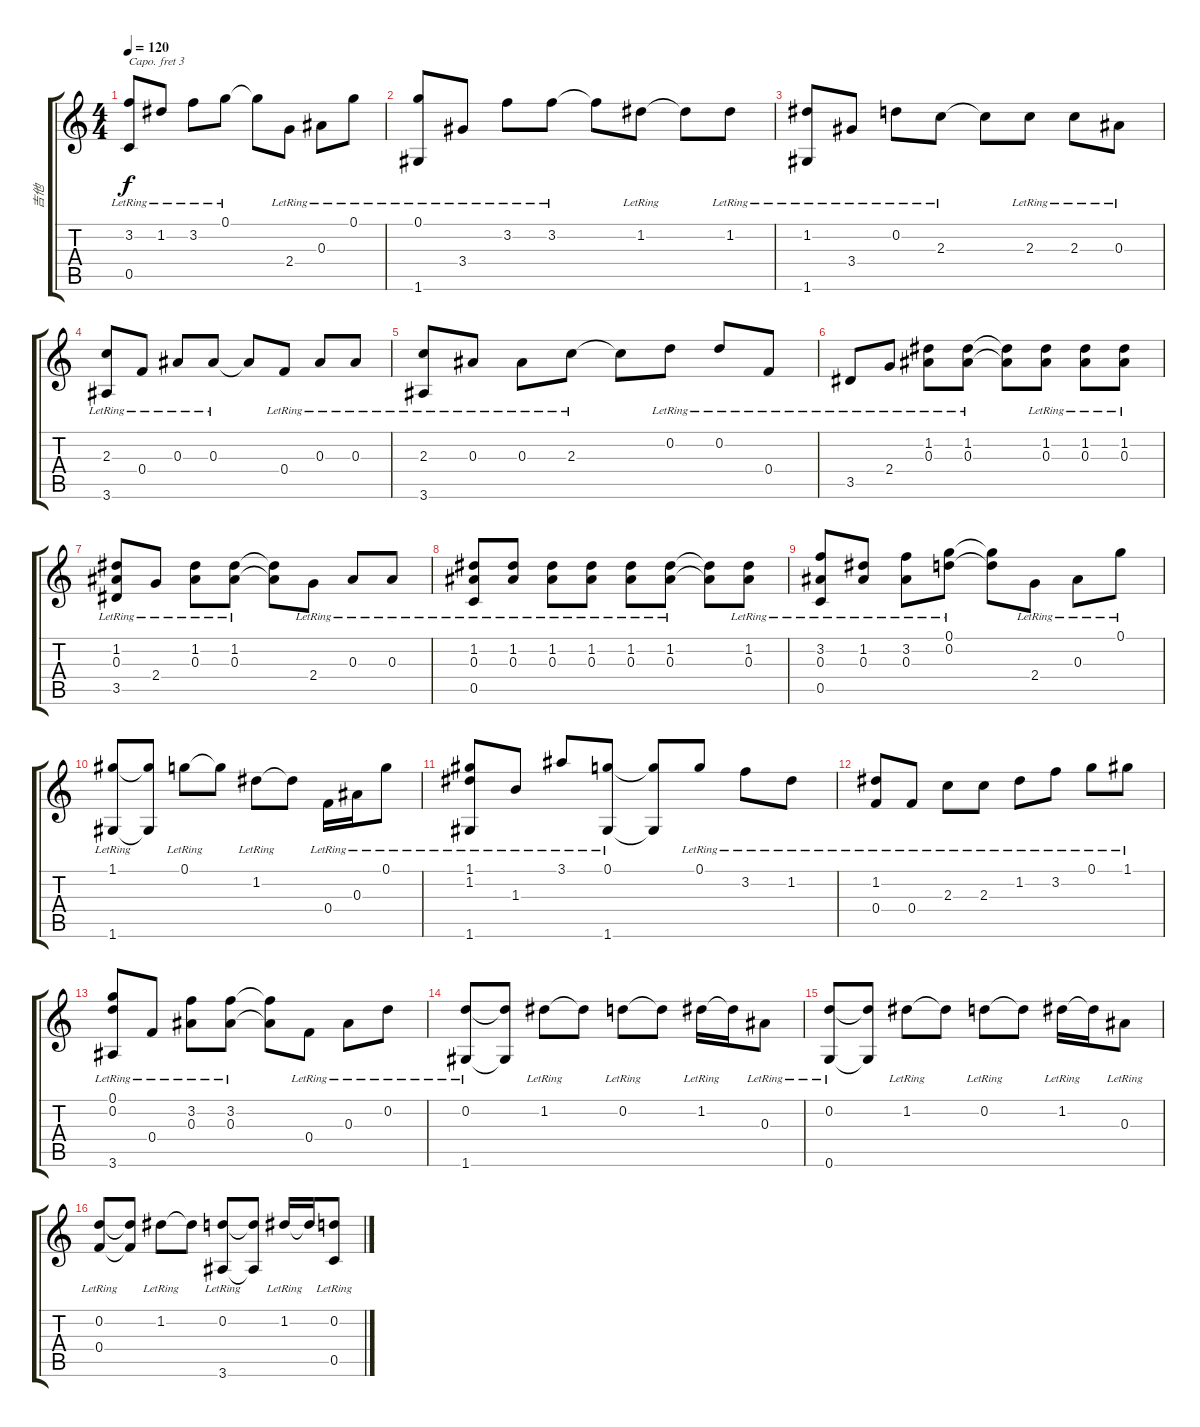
\track ("吉他" "吉他") {instrument acousticguitarnylon}
\staff {score tabs}
\capo 3
\tuning (E4 B3 G3 D3 A2 E2) {hide}
\ts (4 4)
\tempo 120
\clef g2
\ks c
(3.2{lr} 0.5).8{dy f} 1.2{lr}.8 3.2{lr}.8 0.1{lr}.8 0.1{t}.8 2.4{lr}.8 0.3{lr}.8 0.1{lr}.8 |
(0.1{lr} 1.6).8 3.4{lr}.8 3.2{lr}.8 3.2{lr}.8 3.2{t}.8 1.2{lr}.8 1.2{t}.8 1.2{lr}.8 |
(1.2{lr} 1.6).8 3.4{lr}.8 0.2{lr}.8 2.3{lr}.8 2.3{t}.8 2.3{lr}.8 2.3{lr}.8 0.3{lr}.8 |
(2.3{lr} 3.6).8 0.4{lr}.8 0.3{lr}.8 0.3{lr}.8 0.3{t}.8 0.4{lr}.8 0.3{lr}.8 0.3{lr}.8 |
(2.3{lr} 3.6).8 0.3{lr}.8 0.3{lr}.8 2.3{lr}.8 2.3{t}.8 0.2{lr}.8 0.2{lr}.8 0.4{lr}.8 |
3.5{lr}.8 2.4{lr}.8 (1.2 0.3{lr}).8 (1.2 0.3{lr}).8 (1.2{t} 0.3{t}).8 (1.2 0.3{lr}).8 (1.2 0.3{lr}).8 (1.2 0.3{lr}).8 |
(1.2 0.3{lr} 3.5).8 2.4{lr}.8 (1.2 0.3{lr}).8 (1.2 0.3{lr}).8 (1.2{t} 0.3{t}).8 2.4{lr}.8 0.3{lr}.8 0.3{lr}.8 |
(1.2 0.3{lr} 0.5).8 (1.2 0.3{lr}).8 (1.2 0.3{lr}).8 (1.2 0.3{lr}).8 (1.2 0.3{lr}).8 (1.2 0.3{lr}).8 (1.2{t} 0.3{t}).8 (1.2 0.3{lr}).8 |
(3.2 0.3{lr} 0.5).8 (1.2 0.3{lr}).8 (3.2 0.3{lr}).8 (0.1 0.2{lr}).8 (0.1{t} 0.2{t}).8 2.4{lr}.8 0.3{lr}.8 0.1{lr}.8 |
(1.1{lr} 1.6).8 (1.1{t} 1.6{t}).8 0.1{lr}.8 0.1{t}.8 1.2{lr}.8 1.2{t}.8 0.4{lr}.16 0.3{lr}.16 0.1{lr}.8 |
(1.1{lr} 1.2 1.6).8 1.3{lr}.8 3.1{lr}.8 (0.1{lr} 1.6).8 (0.1{t} 1.6{t}).8 0.1{lr}.8 3.2{lr}.8 1.2{lr}.8 |
(1.2{lr} 0.4).8 0.4{lr}.8 2.3{lr}.8 2.3{lr}.8 1.2{lr}.8 3.2{lr}.8 0.1{lr}.8 1.1{lr}.8 |
(0.1{lr} 0.2 3.6).8 0.4{lr}.8 (3.2 0.3{lr}).8 (3.2 0.3{lr}).8 (3.2{t} 0.3{t}).8 0.4{lr}.8 0.3{lr}.8 0.2{lr}.8 |
(0.2{lr} 1.6).8 (0.2{t} 1.6{t}).8 1.2{lr}.8 1.2{t}.8 0.2{lr}.8 0.2{t}.8 1.2{lr}.16 1.2{t}.16 0.3{lr}.8 |
(0.2{lr} 0.6).8 (0.2{t} 0.6{t}).8 1.2{lr}.8 1.2{t}.8 0.2{lr}.8 0.2{t}.8 1.2{lr}.16 1.2{t}.16 0.3{lr}.8 |
(0.2{lr} 0.4).8 (0.2{t} 0.4{t}).8 1.2{lr}.8 1.2{t}.8 (0.2{lr} 3.6).8 (0.2{t} 3.6{t}).8 1.2{lr}.16 1.2{t}.16 (0.2{lr} 0.5).8
